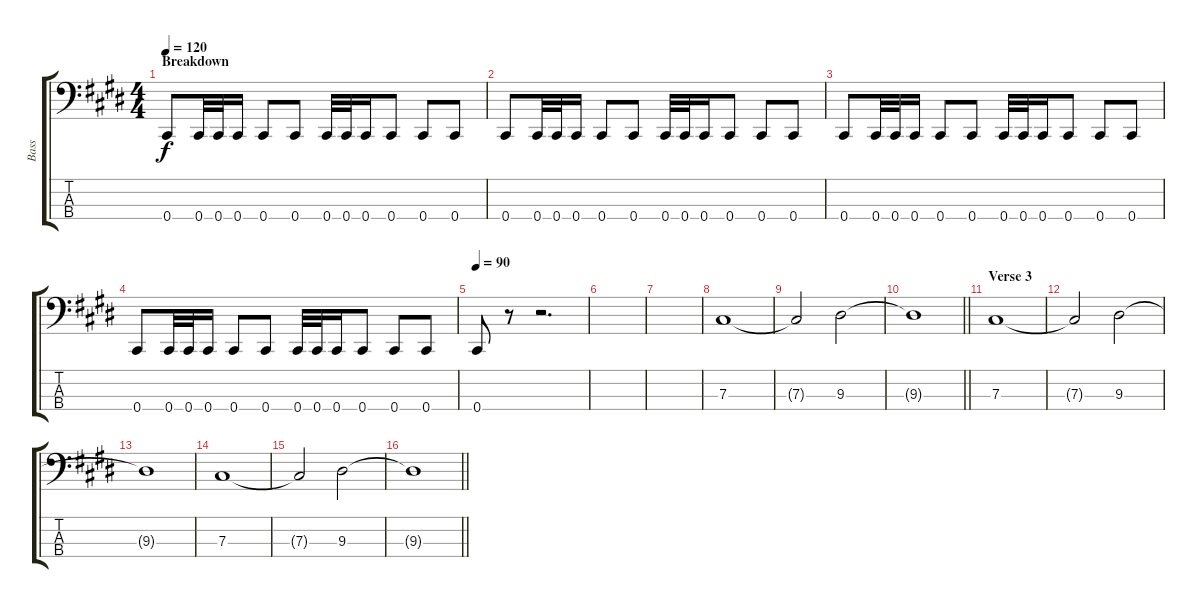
\track ("Bass" "Bass") {instrument electricbassfinger}
\staff {score tabs}
\tuning (E2 B1 Gb1 Db1) {hide}
\ts (4 4)
\section ("" "Breakdown")
\tempo 120
\clef f4
\ks c#minor
0.4.8{dy f} 0.4.32 0.4.32 0.4.16 0.4.8 0.4.8 0.4.32 0.4.32 0.4.16 0.4.8 0.4.8 0.4.8 |
0.4.8 0.4.32 0.4.32 0.4.16 0.4.8 0.4.8 0.4.32 0.4.32 0.4.16 0.4.8 0.4.8 0.4.8 |
0.4.8 0.4.32 0.4.32 0.4.16 0.4.8 0.4.8 0.4.32 0.4.32 0.4.16 0.4.8 0.4.8 0.4.8 |
0.4.8 0.4.32 0.4.32 0.4.16 0.4.8 0.4.8 0.4.32 0.4.32 0.4.16 0.4.8 0.4.8 0.4.8 |
\tempo 90
0.4.8 r.8 r.2{d} |
|
|
7.3.1 |
7.3{t}.2 9.3.2 |
\barLineRight lightlight
9.3{t}.1 |
\section ("" "Verse 3")
7.3.1 |
7.3{t}.2 9.3.2 |
9.3{t}.1 |
7.3.1 |
7.3{t}.2 9.3.2 |
\barLineRight lightlight
9.3{t}.1
